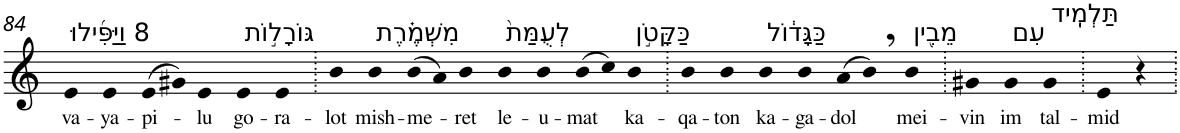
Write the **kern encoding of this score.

**kern	**text
*part1	*part1
*staff1	*staff1
*I"Piano	*
*I'Pno	*
!!LO:PB:g=z
*clefG2	*
*k[]	*
=84	=84
!LO:TX:a:t=8 וַיַּפִּ֜ילוּ	!
!	!LO:LY:b
4e	va-
!	!LO:LY:b
4e	-ya-
!	!LO:LY:b
(>8e	-pi-
8g#X)	.
!	!LO:LY:b
4e	-lu
!LO:TX:a:t=גּוֹרָל֣וֹת	!
!	!LO:LY:b
4e	go-
!	!LO:LY:b
4e	-ra-
=85.	=85.
!	!LO:LY:b
4b	-lot
!LO:TX:a:t=מִשְׁמֶ֗רֶת	!
!	!LO:LY:b
4b	mish-
!	!LO:LY:b
(>8b	-me-
8a)	.
!	!LO:LY:b
4b	-ret
!LO:TX:a:t=לְעֻמַּת֙	!
!	!LO:LY:b
4b	le-
!	!LO:LY:b
4b	-u-
!	!LO:LY:b
(>8b	-mat
8cc)	.
!LO:TX:a:t=כַּקָּטֹ֣ן	!
!	!LO:LY:b
4b	ka-
=86.	=86.
!	!LO:LY:b
4b	-qa-
!	!LO:LY:b
4b	-ton
!LO:TX:a:t=כַּגָּד֔וֹל	!
!	!LO:LY:b
4b	ka-
!	!LO:LY:b
4b	-ga-
!	!LO:LY:b
(>8a	-dol
8b,)	.
!LO:TX:a:t=מֵבִ֖ין	!
!	!LO:LY:b
4b	mei-
=87.	=87.
!	!LO:LY:b
4g#X	-vin
!LO:TX:a:t=עִם	!
!	!LO:LY:b
4g#	im
!LO:TX:a:t=תַּלְמִֽיד	!
!	!LO:LY:b
4g#	tal-
=88.	=88.
!	!LO:LY:b
4e	-mid
4r	.
=.	=.
*-	*-
